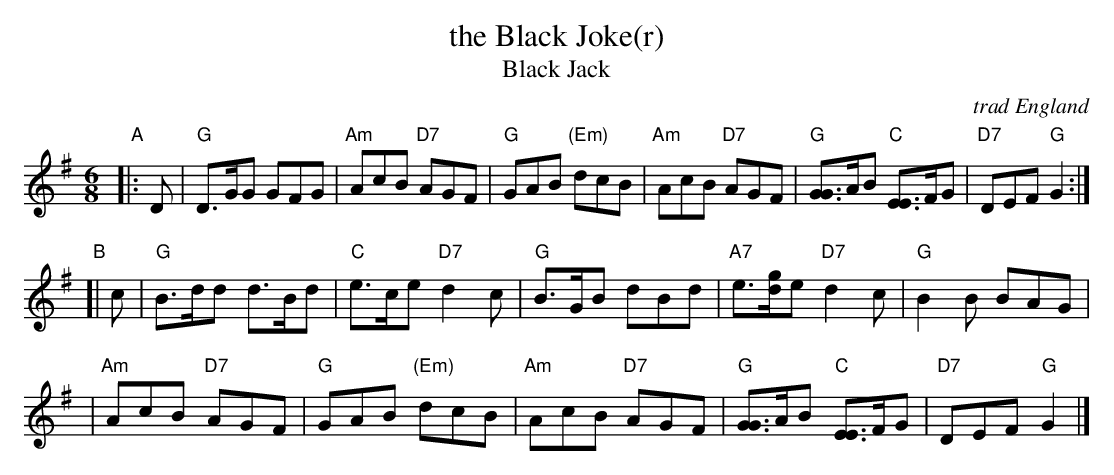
X:1
T: the Black Joke(r)
T: Black Jack
O: trad England
M: 6/8
L: 1/8
K: G
"A"\
|: D | "G"D>GG GFG | "Am"AcB "D7"AGF | "G"GAB "(Em)"dcB | "Am"AcB "D7"AGF | "G"[GG]>AB "C"[EE]>FG | "D7"DEF "G"G2 :|
"B"\
[| c | "G"B>dd d>Bd | "C"e>ce "D7"d2c | "G"B>GB dBd | "A7"e>[gd]e "D7"d2c | "G"B2B BAG |
| "Am"AcB "D7"AGF | "G"GAB "(Em)"dcB | "Am"AcB "D7"AGF | "G"[GG]>AB "C"[EE]>FG | "D7"DEF "G"G2 |]
